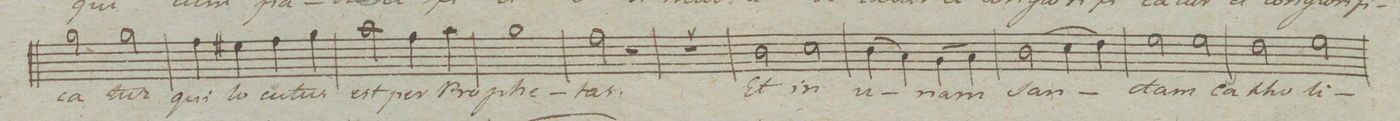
**kern	**text	**dynam
*I"Soprano Solo.	*	*
*clefC1	*	*
*k[]	*	*
*met(c|)	*	*
*M2/2	*	*
2ee\	-ca-	.
2ee\	-tur	.
=179	=179	=179
4dd\	qui	.
4cc#X\	lo-	.
4dd\	-cu-	.
4ee\	-tus	.
=180	=180	=180
2ff\	est	.
4dd\	per	.
4ff\	Pro-	.
=181	=181	=181
1ee\	-phe-	.
=182	=182	=182
2dd\	-tas.	.
2r	.	.
=183	=183	=183
1r	.	.
=184	=184	=184
2g\	Et	.
2a\	in	.
=185	=185	=185
(4g\	u-	.
4f\)	.	.
(4e\	-nam	.
4f\)	.	.
=186	=186	=186
(2g\	San-	.
4a\	.	.
4b\)	.	.
=187	=187	=187
2cc\	-ctam	.
2cc\	ca-	.
=188	=188	=188
2b\	-tho-	.
2cc\	-li-	.
=189	=189	=189
*-	*-	*-
